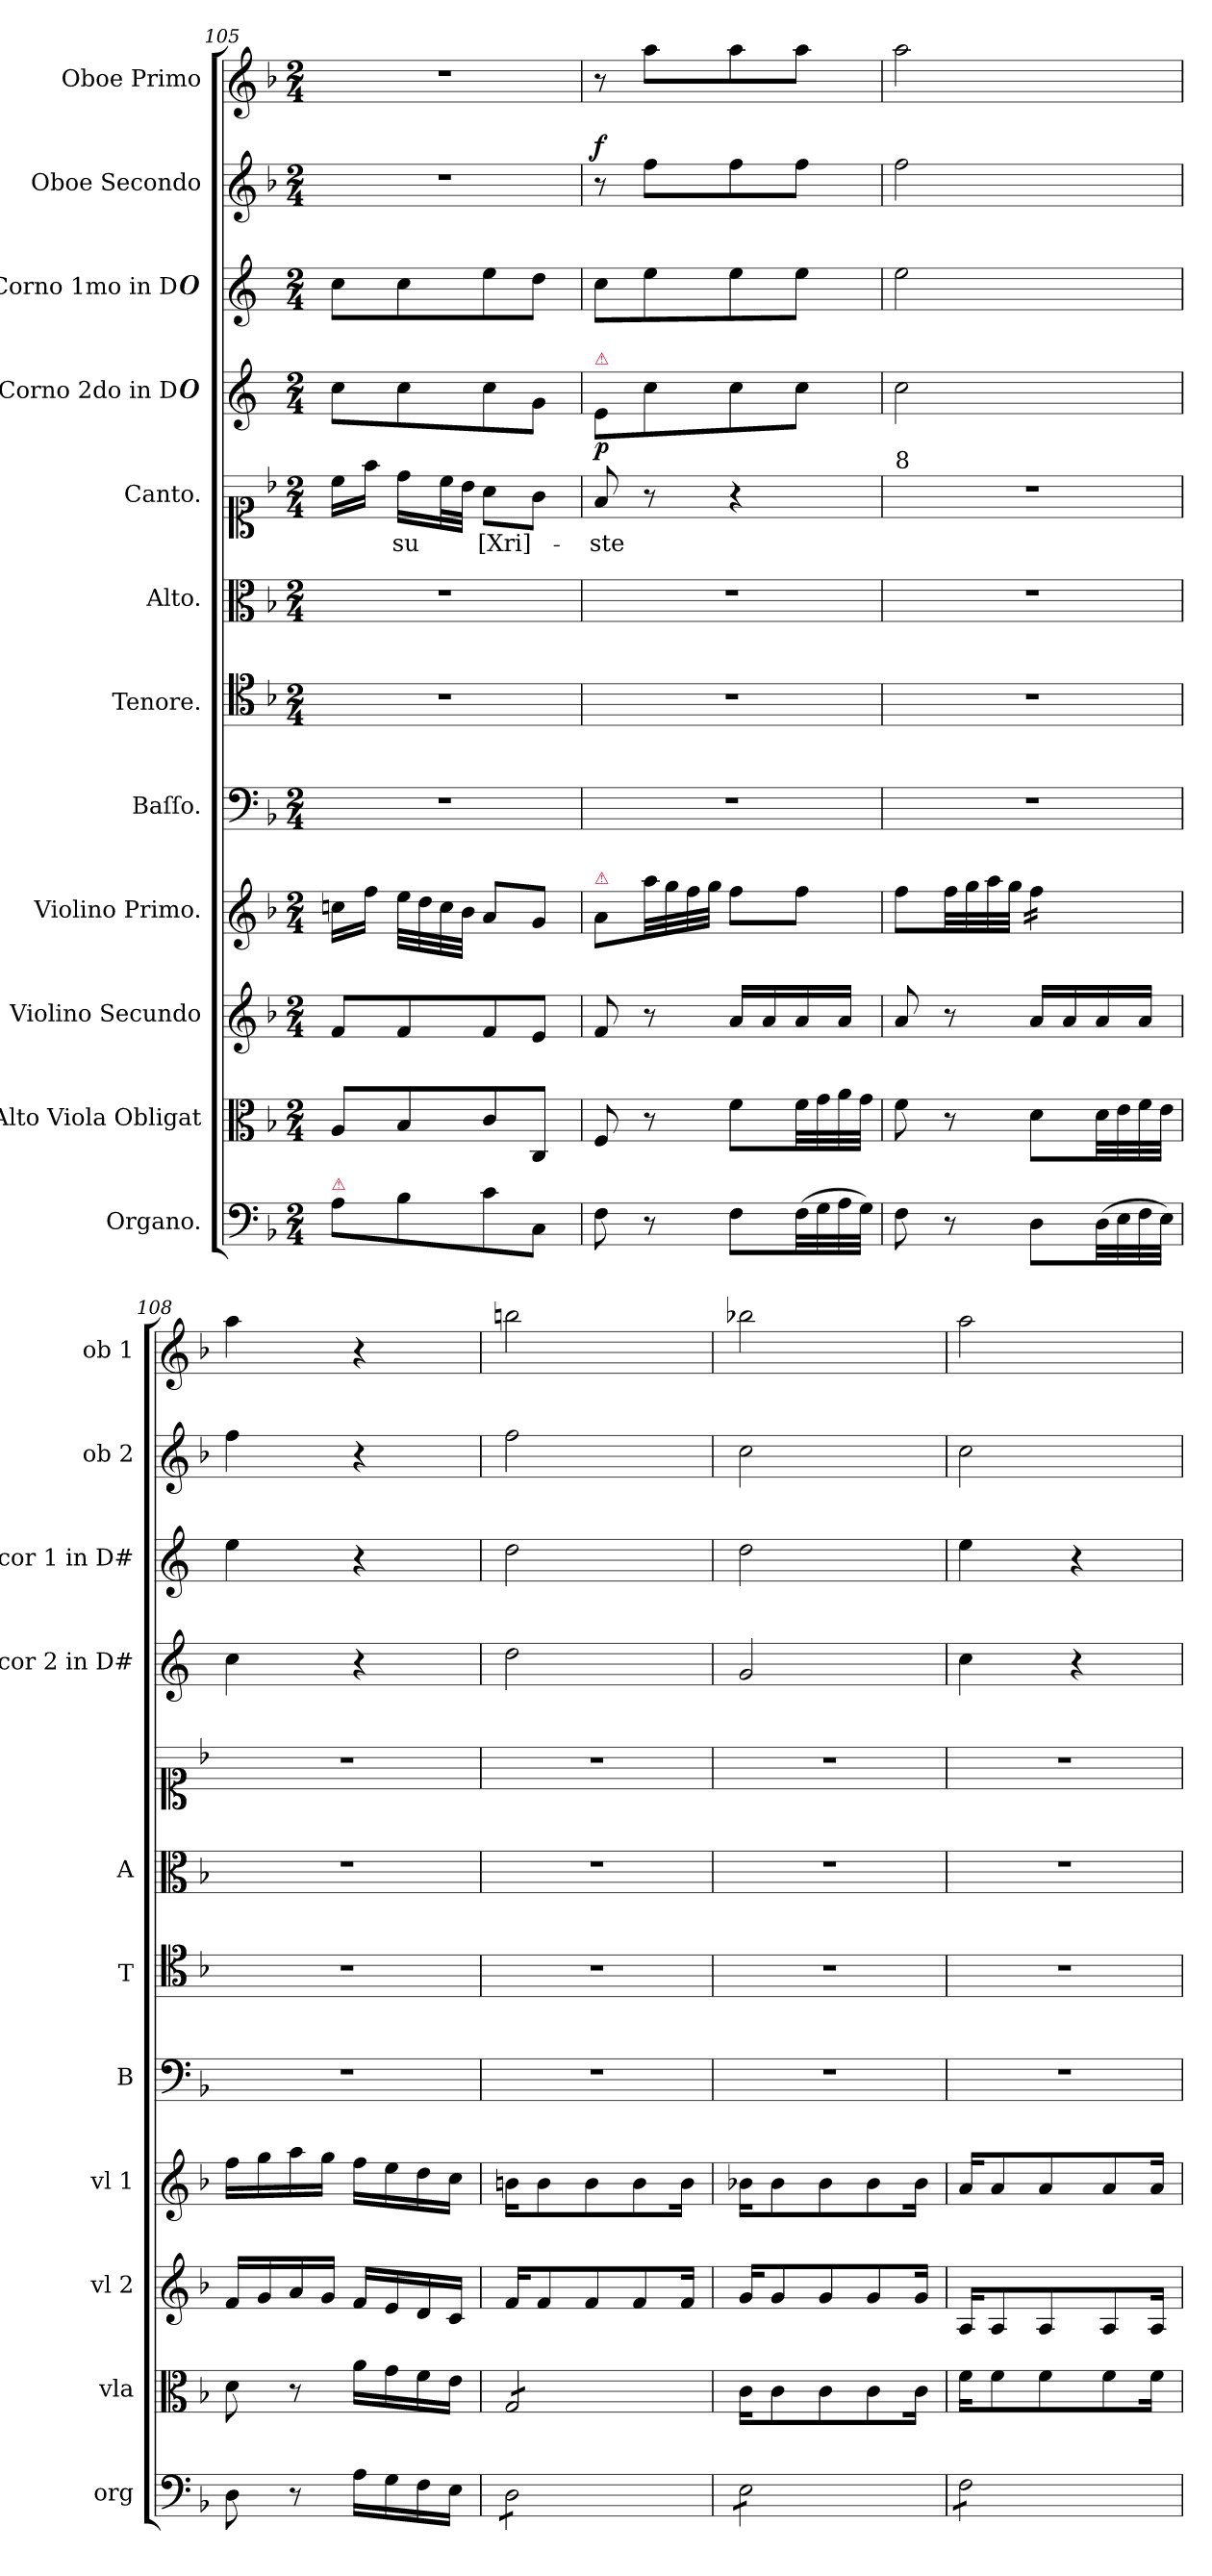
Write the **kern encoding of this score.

**kern	**dynam	**kern	**dynam	**kern	**dynam	**kern	**dynam	**kern	**kern	**kern	**kern	**text	**kern	**dynam	**kern	**dynam	**kern	**dynam	**kern	**dynam
*part12	*part12	*part11	*part11	*part10	*part10	*part9	*part9	*part8	*part7	*part6	*part5	*part5	*part4	*part4	*part3	*part3	*part2	*part2	*part1	*part1
*staff12	*staff12	*staff11	*staff11	*staff10	*staff10	*staff9	*staff9	*staff8	*staff7	*staff6	*staff5	*staff5	*staff4	*staff4	*staff3	*staff3	*staff2	*staff2	*staff1	*staff1
*I"Organo.	*	*I"Alto Viola Obligat	*	*I"Violino Secundo	*	*I"Violino Primo.	*	*I"Baſſo.	*I"Tenore.	*I"Alto.	*I"Canto.	*	*I"Corno 2do in D#	*	*I"Corno 1mo in D#	*	*I"Oboe Secondo	*	*I"Oboe Primo	*
*I'org	*	*I'vla	*	*I'vl 2	*	*I'vl 1	*	*I'B	*I'T	*I'A	*	*	*I'cor 2 in D#	*	*I'cor 1 in D#	*	*I'ob 2	*	*I'ob 1	*
*clefF4	*	*clefC3	*	*clefG2	*	*clefG2	*	*clefF4	*clefC4	*clefC3	*clefC1	*	*clefG2	*	*clefG2	*	*clefG2	*	*clefG2	*
*	*	*	*	*	*	*	*	*	*	*	*	*	*ITrd4c7	*	*ITrd4c7	*	*	*	*	*
*k[b-]	*	*k[b-]	*	*k[b-]	*	*k[b-]	*	*k[b-]	*k[b-]	*k[b-]	*k[b-]	*	*k[b-]	*	*k[b-]	*	*k[b-]	*	*k[b-]	*
*F:	*	*F:	*	*F:	*	*F:	*	*F:	*F:	*F:	*F:	*	*F:	*	*F:	*	*F:	*	*F:	*
*M2/4	*	*M2/4	*	*M2/4	*	*M2/4	*	*M2/4	*M2/4	*M2/4	*M2/4	*	*M2/4	*	*M2/4	*	*M2/4	*	*M2/4	*
=105	=105	=105	=105	=105	=105	=105	=105	=105	=105	=105	=105	=105	=105	=105	=105	=105	=105	=105	=105	=105
!LO:TX:a:color=crimson:t=⚠	!	!	!	!	!	!	!	!	!	!	!	!	!	!	!	!	!	!	!	!
8A\L	.	8A/L	.	8f/L	.	16ccn\LL	.	2r	2r	2r	16cc\LL	.	8f\L	.	8f\L	.	2r	.	2r	.
.	.	.	.	.	.	16ff\JJ	.	.	.	.	16ff\JJ	.	.	.	.	.	.	.	.	.
8B-\	.	8B-/	.	8f/	.	32ee\LLL	.	.	.	.	16dd\LL	-su	8f\	.	8f\	.	.	.	.	.
.	.	.	.	.	.	32dd\	.	.	.	.	.	.	.	.	.	.	.	.	.	.
.	.	.	.	.	.	32cc\	.	.	.	.	32cc\L	.	.	.	.	.	.	.	.	.
.	.	.	.	.	.	32b-\JJJ	.	.	.	.	32b-\JJJ	.	.	.	.	.	.	.	.	.
8c\	.	8c/	.	8f/	.	8a/L	.	.	.	.	8a\L	[Xri]-	8f\	.	8a\	.	.	.	.	.
8C/J	.	8C/J	.	8e/J	.	8g/J	.	.	.	.	8g\J	.	8c\J	.	8g\J	.	.	.	.	.
=106	=106	=106	=106	=106	=106	=106	=106	=106	=106	=106	=106	=106	=106	=106	=106	=106	=106	=106	=106	=106
!	!	!	!	!	!	!	!	!	!	!	!	!	!LO:TX:a:color=crimson:t=⚠	!	!	!	!	!	!	!
!	!	!	!	!	!	!LO:TX:a:color=crimson:t=⚠	!	!	!	!	!	!	!	!	!	!	!	!	!	!
!	!	!	!	!	!	!	!LO:DY:b	!	!	!	!	!	!	!	!	!	!	!LO:DY:a	!	!
8F\	.	8F/	.	8f/	.	8a/L	for	2r	2r	2r	8f/	-ste	8A/L	p	8f\L	.	8r	f	8r	.
!	!LO:DY:a	!	!	!	!	!	!	!	!	!	!	!	!	!	!	!LO:DY:a	!	!	!	!LO:DY:b
8r	for.	8r	.	8r	.	32aa\LL	.	.	.	.	8r	.	8f\	.	8a\	for&colon;	8ff\L	.	8aa\L	for&colon;
.	.	.	.	.	.	32gg\	.	.	.	.	.	.	.	.	.	.	.	.	.	.
.	.	.	.	.	.	32ff\	.	.	.	.	.	.	.	.	.	.	.	.	.	.
.	.	.	.	.	.	32gg\JJJ	.	.	.	.	.	.	.	.	.	.	.	.	.	.
!	!	!	!LO:DY:a	!	!LO:DY:b	!	!	!	!	!	!	!	!	!	!	!	!	!	!	!
8F\L	.	8f\L	fo&colon;	16a/LL	for	8ff\L	.	.	.	.	4r	.	8f\	.	8a\	.	8ff\	.	8aa\	.
.	.	.	.	16a/	.	.	.	.	.	.	.	.	.	.	.	.	.	.	.	.
(32F\LL	.	32f\LL	.	16a/	.	8ff\J	.	.	.	.	.	.	8f\J	.	8a\J	.	8ff\J	.	8aa\J	.
32G\	.	32g\	.	.	.	.	.	.	.	.	.	.	.	.	.	.	.	.	.	.
32A\	.	32a\	.	16a/JJ	.	.	.	.	.	.	.	.	.	.	.	.	.	.	.	.
32G\JJJ)	.	32g\JJJ	.	.	.	.	.	.	.	.	.	.	.	.	.	.	.	.	.	.
=107	=107	=107	=107	=107	=107	=107	=107	=107	=107	=107	=107	=107	=107	=107	=107	=107	=107	=107	=107	=107
!	!	!	!	!	!	!	!	!	!	!	!LO:TX:a:t=8	!	!	!	!	!	!	!	!	!
8F\	.	8f\	.	8a/	.	8ff\L	.	2r	2r	2r	2r	.	2f\	.	2a\	.	2ff\	.	2aa\	.
8r	.	8r	.	8r	.	32ff\LL	.	.	.	.	.	.	.	.	.	.	.	.	.	.
.	.	.	.	.	.	32gg\	.	.	.	.	.	.	.	.	.	.	.	.	.	.
.	.	.	.	.	.	32aa\	.	.	.	.	.	.	.	.	.	.	.	.	.	.
.	.	.	.	.	.	32gg\JJJ	.	.	.	.	.	.	.	.	.	.	.	.	.	.
*	*	*	*	*	*	*tremolo	*	*	*	*	*	*	*	*	*	*	*	*	*	*
8D\L	.	8d\L	.	16a/LL	.	16ff\LL	.	.	.	.	.	.	.	.	.	.	.	.	.	.
.	.	.	.	16a/	.	16ff\	.	.	.	.	.	.	.	.	.	.	.	.	.	.
(32D\LL	.	32d\LL	.	16a/	.	16ff\	.	.	.	.	.	.	.	.	.	.	.	.	.	.
32E\	.	32e\	.	.	.	.	.	.	.	.	.	.	.	.	.	.	.	.	.	.
32F\	.	32f\	.	16a/JJ	.	16ff\JJ	.	.	.	.	.	.	.	.	.	.	.	.	.	.
*	*	*	*	*	*	*Xtremolo	*	*	*	*	*	*	*	*	*	*	*	*	*	*
32E\JJJ)	.	32e\JJJ	.	.	.	.	.	.	.	.	.	.	.	.	.	.	.	.	.	.
=108	=108	=108	=108	=108	=108	=108	=108	=108	=108	=108	=108	=108	=108	=108	=108	=108	=108	=108	=108	=108
8D\	.	8d\	.	16f/LL	.	16ff\LL	.	2r	2r	2r	2r	.	4f\	.	4a\	.	4ff\	.	4aa\	.
.	.	.	.	16g/	.	16gg\	.	.	.	.	.	.	.	.	.	.	.	.	.	.
8r	.	8r	.	16a/	.	16aa\	.	.	.	.	.	.	.	.	.	.	.	.	.	.
.	.	.	.	16g/JJ	.	16gg\JJ	.	.	.	.	.	.	.	.	.	.	.	.	.	.
16A\LL	.	16a\LL	.	16f/LL	.	16ff\LL	.	.	.	.	.	.	4r	.	4r	.	4r	.	4r	.
16G\	.	16g\	.	16e/	.	16ee\	.	.	.	.	.	.	.	.	.	.	.	.	.	.
16F\	.	16f\	.	16d/	.	16dd\	.	.	.	.	.	.	.	.	.	.	.	.	.	.
16E\JJ	.	16e\JJ	.	16c/JJ	.	16cc\JJ	.	.	.	.	.	.	.	.	.	.	.	.	.	.
=109	=109	=109	=109	=109	=109	=109	=109	=109	=109	=109	=109	=109	=109	=109	=109	=109	=109	=109	=109	=109
*tremolo	*	*	*	*	*	*	*	*	*	*	*	*	*	*	*	*	*	*	*	*
*	*	*tremolo	*	*	*	*	*	*	*	*	*	*	*	*	*	*	*	*	*	*
8D\L	.	8G/L	.	16f/KL	.	16bn\KL	.	2r	2r	2r	2r	.	2g\	.	2g\	.	2ff\	.	2bbn\	.
.	.	.	.	8f/	.	8b\	.	.	.	.	.	.	.	.	.	.	.	.	.	.
8D\	.	8G/	.	.	.	.	.	.	.	.	.	.	.	.	.	.	.	.	.	.
.	.	.	.	8f/	.	8b\	.	.	.	.	.	.	.	.	.	.	.	.	.	.
8D\	.	8G/	.	.	.	.	.	.	.	.	.	.	.	.	.	.	.	.	.	.
.	.	.	.	8f/	.	8b\	.	.	.	.	.	.	.	.	.	.	.	.	.	.
8D\J	.	8G/J	.	.	.	.	.	.	.	.	.	.	.	.	.	.	.	.	.	.
*	*	*Xtremolo	*	*	*	*	*	*	*	*	*	*	*	*	*	*	*	*	*	*
.	.	.	.	16f/Jk	.	16b\Jk	.	.	.	.	.	.	.	.	.	.	.	.	.	.
=110	=110	=110	=110	=110	=110	=110	=110	=110	=110	=110	=110	=110	=110	=110	=110	=110	=110	=110	=110	=110
8E\L	.	16c\KL	.	16g/KL	.	16b-X\KL	.	2r	2r	2r	2r	.	2c/	.	2g\	.	2cc\	.	2bb-X\	.
.	.	8c\	.	8g/	.	8b-\	.	.	.	.	.	.	.	.	.	.	.	.	.	.
8E\	.	.	.	.	.	.	.	.	.	.	.	.	.	.	.	.	.	.	.	.
.	.	8c\	.	8g/	.	8b-\	.	.	.	.	.	.	.	.	.	.	.	.	.	.
8E\	.	.	.	.	.	.	.	.	.	.	.	.	.	.	.	.	.	.	.	.
.	.	8c\	.	8g/	.	8b-\	.	.	.	.	.	.	.	.	.	.	.	.	.	.
8E\J	.	.	.	.	.	.	.	.	.	.	.	.	.	.	.	.	.	.	.	.
.	.	16c\Jk	.	16g/Jk	.	16b-\Jk	.	.	.	.	.	.	.	.	.	.	.	.	.	.
=111	=111	=111	=111	=111	=111	=111	=111	=111	=111	=111	=111	=111	=111	=111	=111	=111	=111	=111	=111	=111
8F\L	.	16f\KL	.	16A/KL	.	16a/KL	.	2r	2r	2r	2r	.	4f\	.	4a\	.	2cc\	.	2aa\	.
.	.	8f\	.	8A/	.	8a/	.	.	.	.	.	.	.	.	.	.	.	.	.	.
8F\	.	.	.	.	.	.	.	.	.	.	.	.	.	.	.	.	.	.	.	.
.	.	8f\	.	8A/	.	8a/	.	.	.	.	.	.	.	.	.	.	.	.	.	.
8F\	.	.	.	.	.	.	.	.	.	.	.	.	4r	.	4r	.	.	.	.	.
.	.	8f\	.	8A/	.	8a/	.	.	.	.	.	.	.	.	.	.	.	.	.	.
8F\J	.	.	.	.	.	.	.	.	.	.	.	.	.	.	.	.	.	.	.	.
*Xtremolo	*	*	*	*	*	*	*	*	*	*	*	*	*	*	*	*	*	*	*	*
.	.	16f\Jk	.	16A/Jk	.	16a/Jk	.	.	.	.	.	.	.	.	.	.	.	.	.	.
=	=	=	=	=	=	=	=	=	=	=	=	=	=	=	=	=	=	=	=	=
*-	*-	*-	*-	*-	*-	*-	*-	*-	*-	*-	*-	*-	*-	*-	*-	*-	*-	*-	*-	*-
